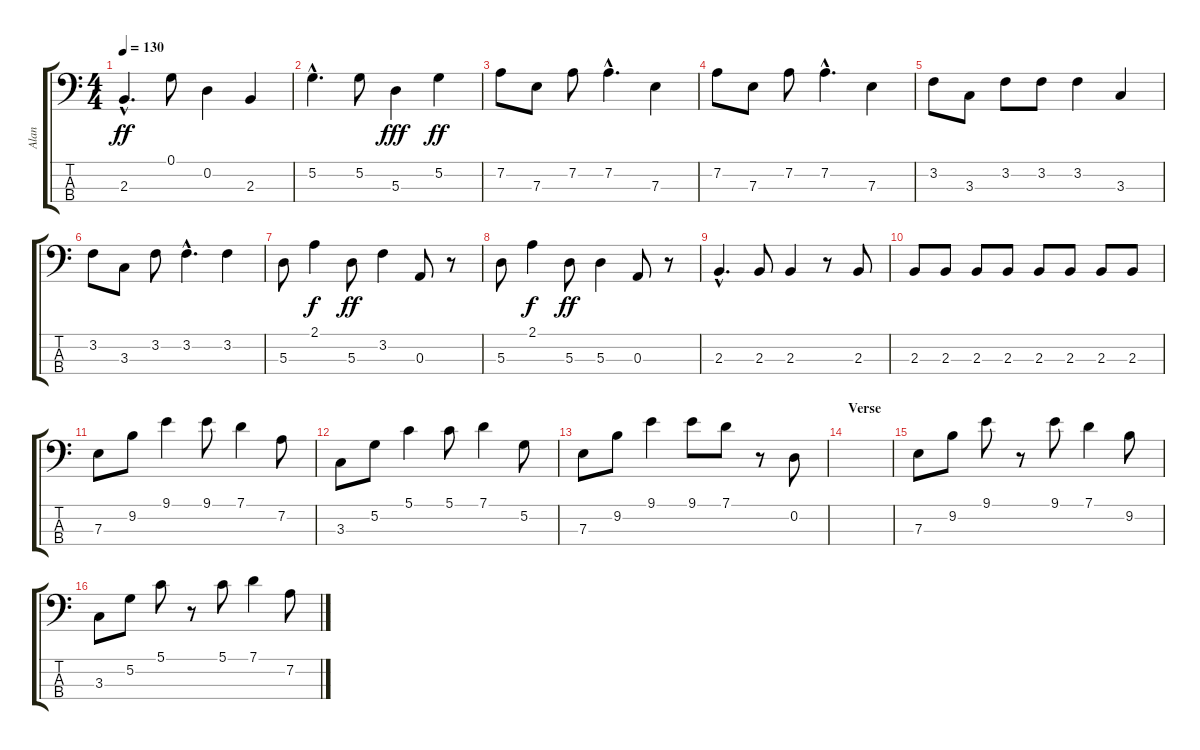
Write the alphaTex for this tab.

\track ("Alan" "Alan") {instrument electricbasspick}
\staff {score tabs}
\tuning (G2 D2 A1 E1) {hide}
\ts (4 4)
\tempo 130
\clef f4
\ks c
2.3{hac}.4{d dy ff} 0.1.8 0.2.4 2.3.4 |
5.2{hac}.4{d} 5.2.8 5.3.4{dy fff} 5.2.4{dy ff} |
7.2.8 7.3.8 7.2.8 7.2{hac}.4{d} 7.3.4 |
7.2.8 7.3.8 7.2.8 7.2{hac}.4{d} 7.3.4 |
3.2.8 3.3.8 3.2.8 3.2.8 3.2.4 3.3.4 |
3.2.8 3.3.8 3.2.8 3.2{hac}.4{d} 3.2.4 |
5.3.8 2.1.4{dy f} 5.3.8{dy ff} 3.2.4 0.3.8 r.8 |
5.3.8 2.1.4{dy f} 5.3.8{dy ff} 5.3.4 0.3.8 r.8 |
2.3{hac}.4{d} 2.3.8 2.3.4 r.8 2.3.8 |
2.3.8 2.3.8 2.3.8 2.3.8 2.3.8 2.3.8 2.3.8 2.3.8 |
7.3.8 9.2.8 9.1.4 9.1.8 7.1.4 7.2.8 |
3.3.8 5.2.8 5.1.4 5.1.8 7.1.4 5.2.8 |
7.3.8 9.2.8 9.1.4 9.1.8 7.1.8 r.8 0.2.8 |
\section ("" "Verse")
|
7.3.8 9.2.8 9.1.8 r.8 9.1.8 7.1.4 9.2.8 |
3.3.8 5.2.8 5.1.8 r.8 5.1.8 7.1.4 7.2.8
